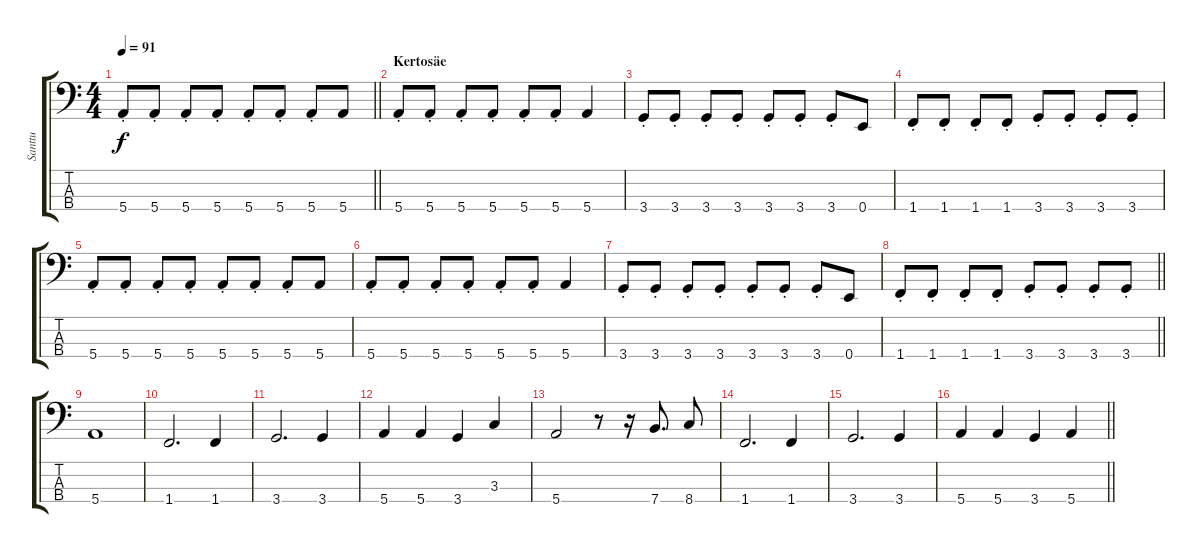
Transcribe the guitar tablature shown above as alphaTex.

\track ("Santtu" "Santtu") {instrument acousticbass}
\staff {score tabs}
\tuning (G2 D2 A1 E1) {hide}
\ts (4 4)
\tempo 91
\clef f4
\barLineRight lightlight
\ks c
5.4{st}.8{dy f} 5.4{st}.8 5.4{st}.8 5.4{st}.8 5.4{st}.8 5.4{st}.8 5.4{st}.8 5.4.8 |
\section ("" "Kertosäe")
5.4{st}.8 5.4{st}.8 5.4{st}.8 5.4{st}.8 5.4{st}.8 5.4{st}.8 5.4.4 |
3.4{st}.8 3.4{st}.8 3.4{st}.8 3.4{st}.8 3.4{st}.8 3.4{st}.8 3.4{st}.8 0.4.8 |
1.4{st}.8 1.4{st}.8 1.4{st}.8 1.4{st}.8 3.4{st}.8 3.4{st}.8 3.4{st}.8 3.4{st}.8 |
5.4{st}.8 5.4{st}.8 5.4{st}.8 5.4{st}.8 5.4{st}.8 5.4{st}.8 5.4{st}.8 5.4.8 |
5.4{st}.8 5.4{st}.8 5.4{st}.8 5.4{st}.8 5.4{st}.8 5.4{st}.8 5.4.4 |
3.4{st}.8 3.4{st}.8 3.4{st}.8 3.4{st}.8 3.4{st}.8 3.4{st}.8 3.4{st}.8 0.4.8 |
\barLineRight lightlight
1.4{st}.8 1.4{st}.8 1.4{st}.8 1.4{st}.8 3.4{st}.8 3.4{st}.8 3.4{st}.8 3.4{st}.8 |
\section ("" "")
5.4.1 |
1.4.2{d} 1.4.4 |
3.4.2{d} 3.4.4 |
5.4.4 5.4.4 3.4.4 3.3.4 |
5.4.2 r.8 r.16 7.4.8{d} 8.4.8 |
1.4.2{d} 1.4.4 |
3.4.2{d} 3.4.4 |
\barLineRight lightlight
5.4.4 5.4.4 3.4.4 5.4.4
